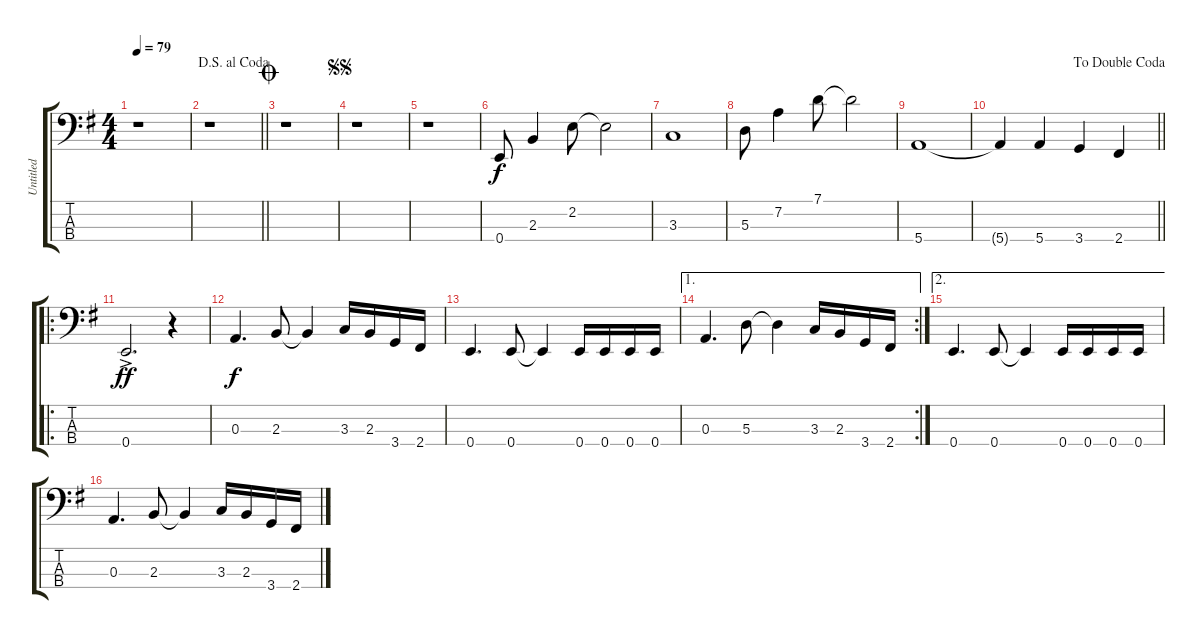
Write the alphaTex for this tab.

\track ("Untitled" "Untitled") {instrument electricbassfinger}
\staff {score tabs}
\tuning (G2 D2 A1 E1) {hide}
\ts (4 4)
\tempo 79
\clef f4
\ks g
r.1{dy f} |
\jump dalsegnoalcoda
\barLineRight lightlight
r.1 |
\jump coda
r.1 |
\jump segnosegno
r.1 |
r.1 |
0.4.8 2.3.4 2.2.8 2.2{t}.2 |
3.3.1 |
5.3.8 7.2.4 7.1.8 7.1{t}.2 |
5.4.1 |
\jump dadoublecoda
\barLineRight lightlight
5.4{t}.4 5.4.4 3.4.4 2.4.4 |
\ro
0.4{ac}.2{d dy ff} r.4 |
0.3.4{d dy f} 2.3.8 2.3{t}.4 3.3.16 2.3.16 3.4.16 2.4.16 |
0.4.4{d} 0.4.8 0.4{t}.4 0.4.16 0.4.16 0.4.16 0.4.16 |
\ae 1
\rc 2
0.3.4{d} 5.3.8 5.3{t}.4 3.3.16 2.3.16 3.4.16 2.4.16 |
\ae 2
0.4.4{d} 0.4.8 0.4{t}.4 0.4.16 0.4.16 0.4.16 0.4.16 |
0.3.4{d} 2.3.8 2.3{t}.4 3.3.16 2.3.16 3.4.16 2.4.16
